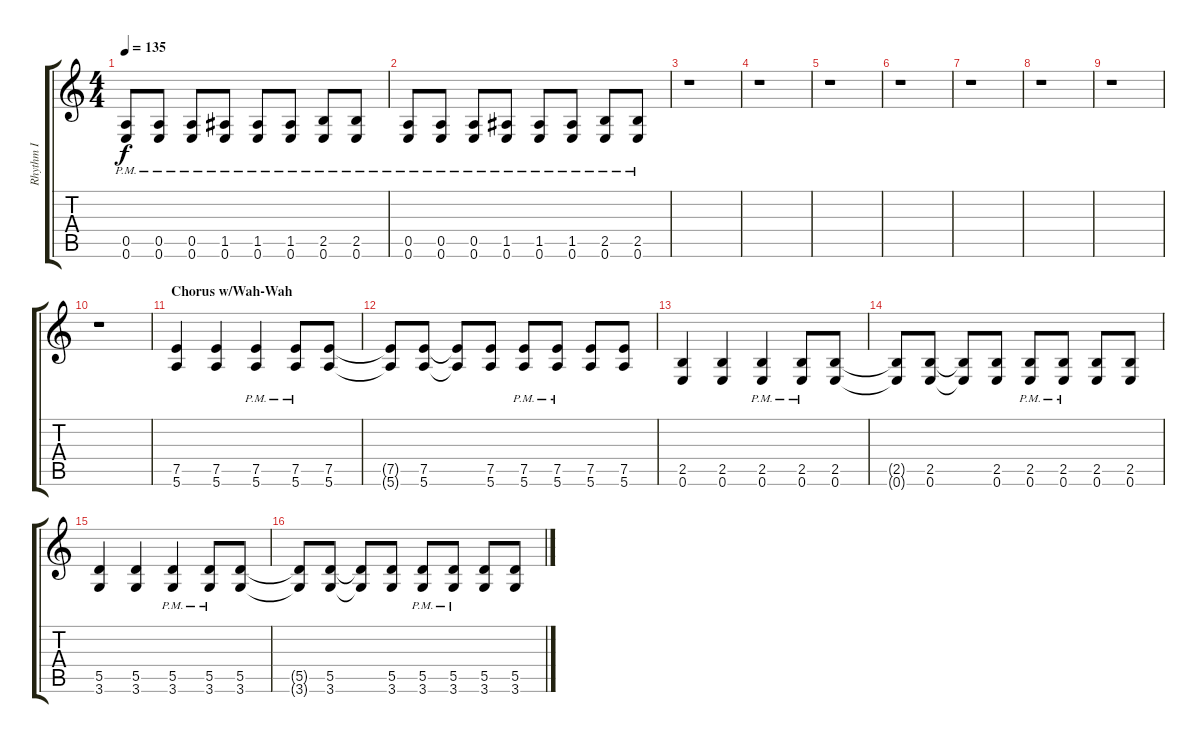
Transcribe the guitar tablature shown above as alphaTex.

\track ("Rhythm I" "Rhythm I") {instrument distortionguitar}
\staff {score tabs}
\tuning (E4 B3 G3 D3 A2 E2) {hide}
\ts (4 4)
\tempo 135
\clef g2
\ks c
(0.5{pm} 0.6{pm}).8{dy f} (0.5{pm} 0.6{pm}).8 (0.5{pm} 0.6{pm}).8 (1.5{pm} 0.6{pm}).8 (1.5{pm} 0.6{pm}).8 (1.5{pm} 0.6{pm}).8 (2.5{pm} 0.6{pm}).8 (2.5{pm} 0.6{pm}).8 |
(0.5{pm} 0.6{pm}).8 (0.5{pm} 0.6{pm}).8 (0.5{pm} 0.6{pm}).8 (1.5{pm} 0.6{pm}).8 (1.5{pm} 0.6{pm}).8 (1.5{pm} 0.6{pm}).8 (2.5{pm} 0.6{pm}).8 (2.5{pm} 0.6{pm}).8 |
r.1 |
r.1 |
r.1 |
r.1 |
r.1 |
r.1 |
r.1 |
r.1 |
\section ("" "Chorus w/Wah-Wah")
(7.5 5.6).4{balance 16} (7.5 5.6).4 (7.5{pm} 5.6{pm}).4 (7.5{pm} 5.6{pm}).8 (7.5 5.6).8 |
(7.5{t} 5.6{t}).8 (7.5 5.6).8 (7.5{t} 5.6{t}).8 (7.5 5.6).8 (7.5{pm} 5.6{pm}).8 (7.5{pm} 5.6{pm}).8 (7.5 5.6).8 (7.5 5.6).8 |
(2.5 0.6).4 (2.5 0.6).4 (2.5{pm} 0.6{pm}).4 (2.5{pm} 0.6{pm}).8 (2.5 0.6).8 |
(2.5{t} 0.6{t}).8 (2.5 0.6).8 (2.5{t} 0.6{t}).8 (2.5 0.6).8 (2.5{pm} 0.6{pm}).8 (2.5{pm} 0.6{pm}).8 (2.5 0.6).8 (2.5 0.6).8 |
(5.5 3.6).4 (5.5 3.6).4 (5.5{pm} 3.6{pm}).4 (5.5{pm} 3.6{pm}).8 (5.5 3.6).8 |
(5.5{t} 3.6{t}).8 (5.5 3.6).8 (5.5{t} 3.6{t}).8 (5.5 3.6).8 (5.5{pm} 3.6{pm}).8 (5.5{pm} 3.6{pm}).8 (5.5 3.6).8 (5.5 3.6).8
